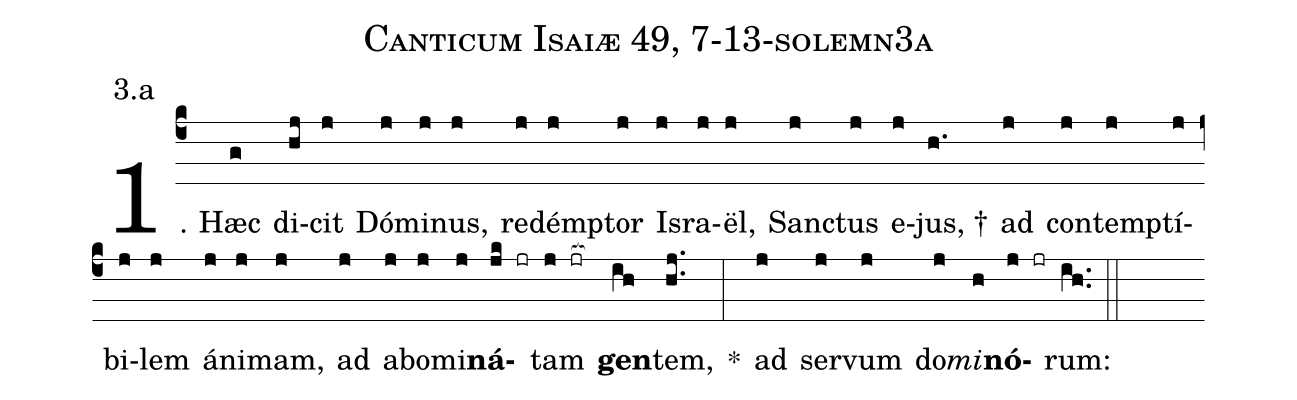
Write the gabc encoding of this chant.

name: Canticum Isaiæ 49, 7-13-solemn3a;
annotation: 3.a;
%%
(c4)1. Hæc(g) di(hj)cit(j) Dó(j)mi(j)nus,(j) red(j)émp(j)tor(j) Is(j)ra(j)ël,(j) Sanc(j)tus(j) e(j)jus, †(h.) ad(j) con(j)temp(j)tí(j)bi(j)lem(j) á(j)ni(j)mam,(j) ad(j) ab(j)o(j)mi(j)<b>ná</b>(jk jr)tam(j jr[ocb:1{]) <b>gen</b>(ih[ocb:0}])tem,(hj..) *(:) ad(j) ser(j)vum(j) do(j)<i>mi</i>(h)<b>nó</b>(j jr)rum:(ih..) (::)
